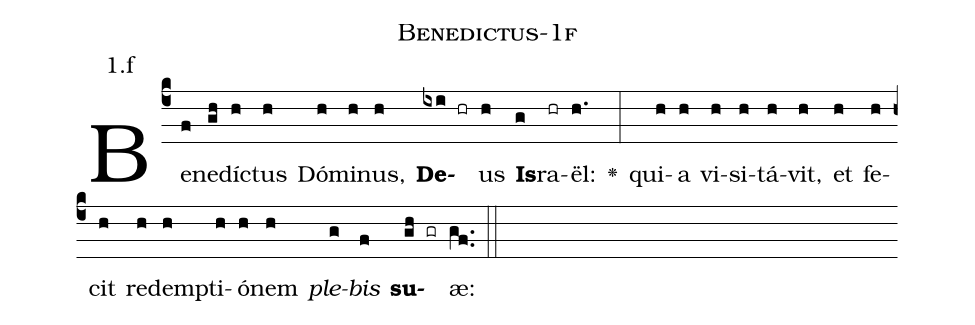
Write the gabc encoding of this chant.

name: Benedictus-1f;
annotation: 1.f;
%%
(c4)Be(f)ne(gh)dí(h)ctus(h) Dó(h)mi(h)nus,(h) <b>De</b>(ixi hr)us(h) <b>Is</b>(g)ra(hr)ël:(h.) <v>\greheightstar</v>(:) qui(h)a(h) vi(h)si(h)tá(h)vit,(h) et(h) fe(h)cit(h) re(h)dem(h)pti(h)ó(h)nem(h) <i>ple</i>(g)<i>bis</i>(f) <b>su</b>(gh gr)æ:(gf..) (::)


%E(h) u(h) o(g) u(f) a(gh) e.(gf..) (::)
